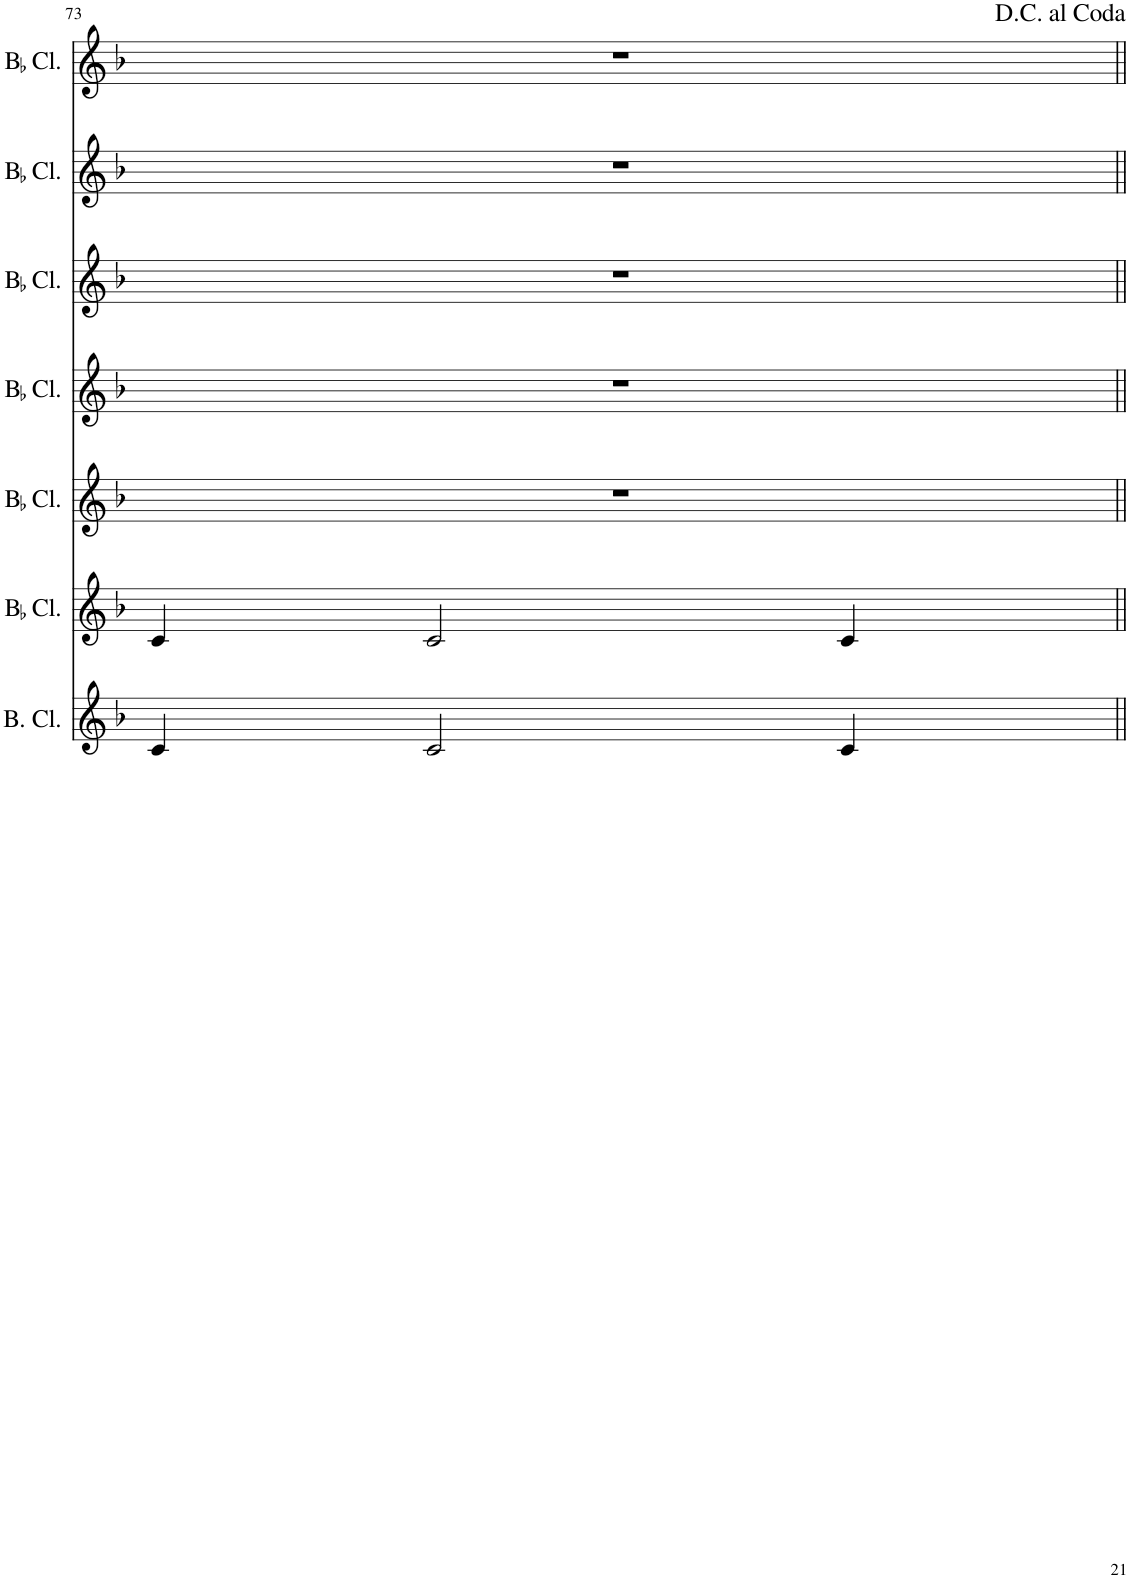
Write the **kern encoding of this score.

**kern	**kern	**kern	**kern	**kern	**kern	**kern
*part7	*part6	*part5	*part4	*part3	*part2	*part1
*staff7	*staff6	*staff5	*staff4	*staff3	*staff2	*staff1
*I"Bass Clarinet	*I"BaccidentalFlat Clarinet	*I"BaccidentalFlat Clarinet	*I"BaccidentalFlat Clarinet	*I"BaccidentalFlat Clarinet	*I"BaccidentalFlat Clarinet	*I"BaccidentalFlat Clarinet
*I'B. Cl.	*I'BaccidentalFlat Cl.	*I'BaccidentalFlat Cl.	*I'BaccidentalFlat Cl.	*I'BaccidentalFlat Cl.	*I'BaccidentalFlat Cl.	*I'BaccidentalFlat Cl.
!!LO:PB:g=z
*clefG2	*clefG2	*clefG2	*clefG2	*clefG2	*clefG2	*clefG2
*Trd8c14	*Trd1c2	*Trd1c2	*Trd1c2	*Trd1c2	*Trd1c2	*Trd1c2
*k[b-]	*k[b-]	*k[b-]	*k[b-]	*k[b-]	*k[b-]	*k[b-]
*M4/4	*M4/4	*M4/4	*M4/4	*M4/4	*M4/4	*M4/4
=73	=73	=73	=73	=73	=73	=73
4c/	4c/	1r	1r	1r	1r	1r
2c/	2c/	.	.	.	.	.
4c/	4c/	.	.	.	.	.
=||	=||	=||	=||	=||	=||	=||
*-	*-	*-	*-	*-	*-	*-
